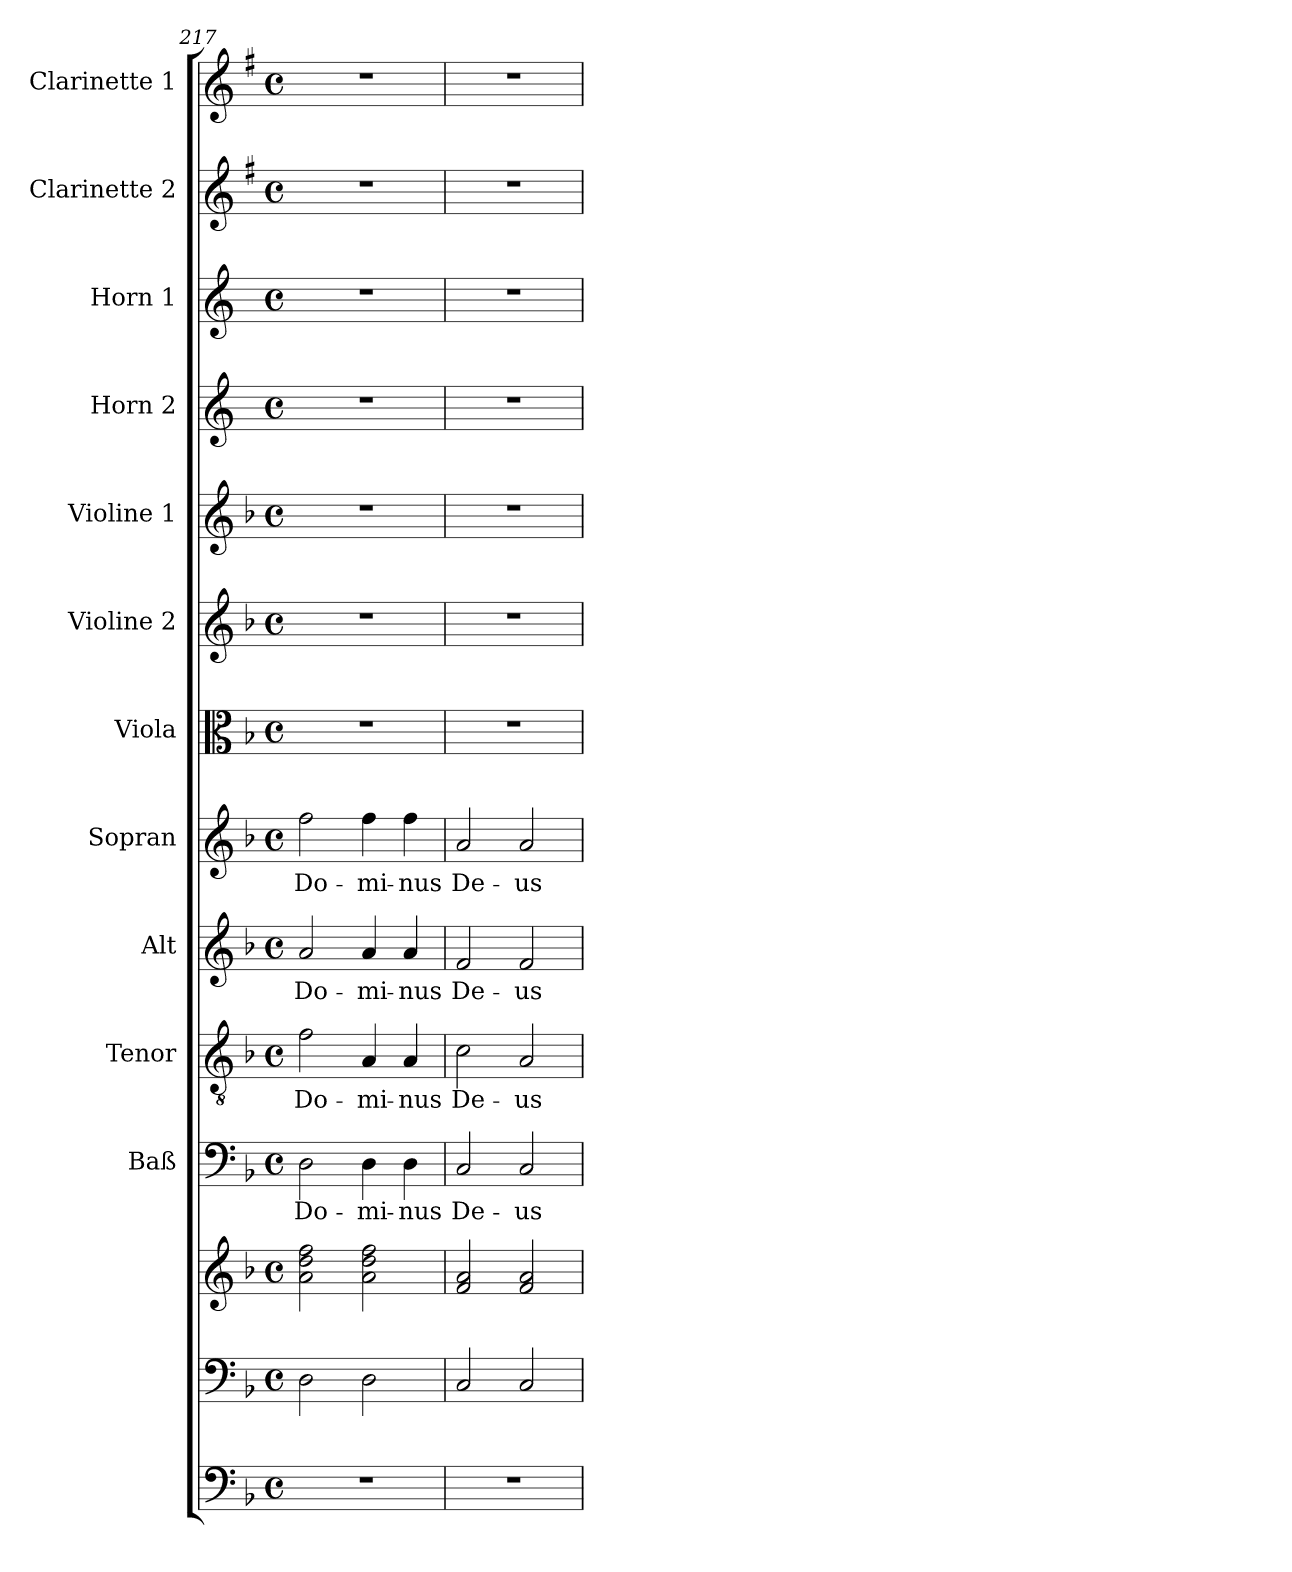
**kern	**kern	**kern	**kern	**text	**kern	**text	**kern	**text	**kern	**text	**kern	**kern	**kern	**kern	**kern	**kern	**kern
*part13	*part12	*part12	*part11	*part11	*part10	*part10	*part9	*part9	*part8	*part8	*part7	*part6	*part5	*part4	*part3	*part2	*part1
*staff14	*staff13	*staff12	*staff11	*staff11	*staff10	*staff10	*staff9	*staff9	*staff8	*staff8	*staff7	*staff6	*staff5	*staff4	*staff3	*staff2	*staff1
*	*	*	*I"Baß	*	*I"Tenor	*	*I"Alt	*	*I"Sopran	*	*I"Viola	*I"Violine 2	*I"Violine 1	*I"Horn 2	*I"Horn 1	*I"Clarinette 2	*I"Clarinette 1
*	*	*	*I'Baß	*	*I'Ten	*	*I'Alt	*	*I'Sop	*	*I'Vla.	*I'Vln. 2	*I'Vln. 1	*I'Hrn. 2	*I'Hrn. 1	*	*
*clefF4	*clefF4	*clefG2	*clefF4	*	*clefGv2	*	*clefG2	*	*clefG2	*	*clefC3	*clefG2	*clefG2	*clefG2	*clefG2	*clefG2	*clefG2
*ITrd7c12	*	*	*	*	*	*	*	*	*	*	*	*	*	*ITrd4c7	*ITrd4c7	*ITrd1c2	*ITrd1c2
*k[b-]	*k[b-]	*k[b-]	*k[b-]	*	*k[b-]	*	*k[b-]	*	*k[b-]	*	*k[b-]	*k[b-]	*k[b-]	*k[b-]	*k[b-]	*k[b-]	*k[b-]
*F:	*F:	*F:	*F:	*	*F:	*	*F:	*	*F:	*	*F:	*F:	*F:	*F:	*F:	*F:	*F:
*M4/4	*M4/4	*M4/4	*M4/4	*	*M4/4	*	*M4/4	*	*M4/4	*	*M4/4	*M4/4	*M4/4	*M4/4	*M4/4	*M4/4	*M4/4
*met(c)	*met(c)	*met(c)	*met(c)	*	*met(c)	*	*met(c)	*	*met(c)	*	*met(c)	*met(c)	*met(c)	*met(c)	*met(c)	*met(c)	*met(c)
=217	=217	=217	=217	=217	=217	=217	=217	=217	=217	=217	=217	=217	=217	=217	=217	=217	=217
!	!	!	!	!LO:LY:b	!	!LO:LY:b	!	!LO:LY:b	!	!LO:LY:b	!	!	!	!	!	!	!
1r	2D\	2a\ 2dd\ 2ff\	2D\	Do-	2f\	Do-	2a/	Do-	2ff\	Do-	1r	1r	1r	1r	1r	1r	1r
!	!	!	!	!LO:LY:b	!	!LO:LY:b	!	!LO:LY:b	!	!LO:LY:b	!	!	!	!	!	!	!
.	2D\	2a\ 2dd\ 2ff\	4D\	-mi-	4A/	-mi-	4a/	-mi-	4ff\	-mi-	.	.	.	.	.	.	.
!	!	!	!	!LO:LY:b	!	!LO:LY:b	!	!LO:LY:b	!	!LO:LY:b	!	!	!	!	!	!	!
.	.	.	4D\	-nus	4A/	-nus	4a/	-nus	4ff\	-nus	.	.	.	.	.	.	.
=218	=218	=218	=218	=218	=218	=218	=218	=218	=218	=218	=218	=218	=218	=218	=218	=218	=218
!	!	!	!	!LO:LY:b	!	!LO:LY:b	!	!LO:LY:b	!	!LO:LY:b	!	!	!	!	!	!	!
1r	2C/	2f/ 2a/	2C/	De-	2c\	De-	2f/	De-	2a/	De-	1r	1r	1r	1r	1r	1r	1r
!	!	!	!	!LO:LY:b	!	!LO:LY:b	!	!LO:LY:b	!	!LO:LY:b	!	!	!	!	!	!	!
.	2C/	2f/ 2a/	2C/	-us	2A/	-us	2f/	-us	2a/	-us	.	.	.	.	.	.	.
=	=	=	=	=	=	=	=	=	=	=	=	=	=	=	=	=	=
*-	*-	*-	*-	*-	*-	*-	*-	*-	*-	*-	*-	*-	*-	*-	*-	*-	*-
